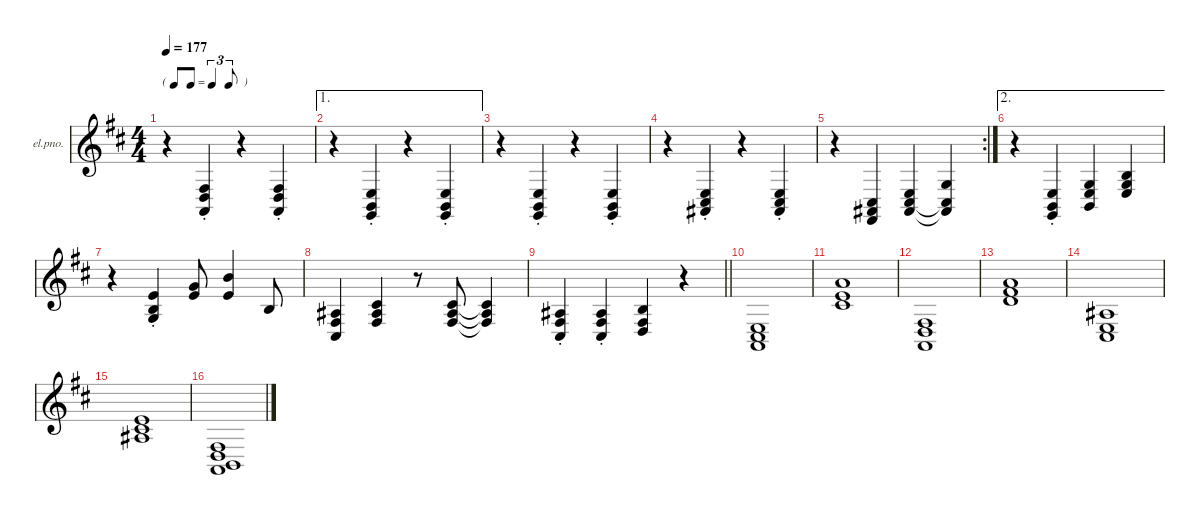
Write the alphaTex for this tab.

\hideDynamics
\bracketExtendMode nobrackets
\firstSystemTrackNameOrientation horizontal
\otherSystemsTrackNameOrientation horizontal
\track ("Kb. Sop" "el.pno.") {instrument electricgrandpiano}
\staff {score}
\tuning (E4 B3 G3 D3 A2 E2 B1)
\ts (4 4)
\tf triplet8th
\tempo 177
\clef g2
\ks bminor
r.4{dy f} (4.4{st acc #} 5.5{st acc forcenatural} 5.6{st acc forcenatural}).4 r.4 (4.4{st acc #} 5.5{st acc forcenatural} 5.6{st acc forcenatural}).4 |
\ae 1
r.4 (2.4{st acc forcenatural} 2.5{st acc forcenatural} 3.6{st acc forcenatural}).4 r.4 (2.4{st acc forcenatural} 2.5{st acc forcenatural} 3.6{st acc forcenatural}).4 |
r.4 (2.4{st acc forcenatural} 2.5{st acc forcenatural} 3.6{st acc forcenatural}).4 r.4 (2.4{st acc forcenatural} 2.5{st acc forcenatural} 3.6{st acc forcenatural}).4 |
r.4 (2.4{st acc forcenatural} 1.5{st acc #} 9.6{st acc #}).4 r.4 (2.4{st acc forcenatural} 1.5{st acc #} 9.6{st acc #}).4 |
\rc 2
r.4 (1.5{acc #} 2.6{acc #} 14.7{acc #}).4 (2.4{acc forcenatural} 1.5{acc #} 9.6{acc #}).4 (0.3{acc forcenatural} 1.5{t acc #} 9.6{t acc #}).4 |
\ae 2
r.4 (2.4{st acc forcenatural} 2.5{st acc forcenatural} 3.6{st acc forcenatural}).4 (0.3{acc forcenatural} 2.4{acc forcenatural} 2.5{acc forcenatural}).4 (0.2{acc forcenatural} 0.3{acc forcenatural} 2.4{acc forcenatural}).4 |
r.4 (0.1{st acc forcenatural} 0.2{st acc forcenatural} 0.3{st acc forcenatural}).4 (0.1{acc forcenatural} 8.2{acc forcenatural}).8 (0.1{acc forcenatural} 12.2{acc forcenatural}).4 0.2{acc forcenatural}.8 |
(3.3{acc #} 4.4{acc #} 4.5{acc #}).4 (2.2{acc #} 3.3{acc #} 4.4{acc #}).4 r.8 (2.2{acc #} 3.3{acc #} 4.4{acc #}).8 (2.2{t acc #} 3.3{t acc #} 4.4{t acc #}).4 |
\barLineRight lightlight
(3.3{st acc #} 4.4{st acc #} 4.5{st acc #}).4 (3.3{st acc #} 4.4{st acc #} 4.5{st acc #}).4 (0.2{acc forcenatural} 0.4{acc forcenatural} 9.5{acc #}).4 r.4 |
(2.4{acc forcenatural} 4.5{acc #} 5.6{acc forcenatural}).1 |
(0.1{acc forcenatural} 2.2{acc #} 14.3{acc forcenatural}).1{bd 240} |
(0.4{acc forcenatural} 0.5{acc forcenatural} 14.6{acc #}).1 |
(2.1{acc #} 3.2{acc forcenatural} 14.3{acc forcenatural}).1{bd 240} |
(3.3{acc #} 2.4{acc forcenatural} 4.5{acc #}).1 |
(0.1{acc forcenatural} 2.2{acc #} 3.3{acc #}).1{bd 240} |
(4.4{acc #} 5.5{acc forcenatural} 7.6{acc forcenatural} 10.7{acc forcenatural}).1
